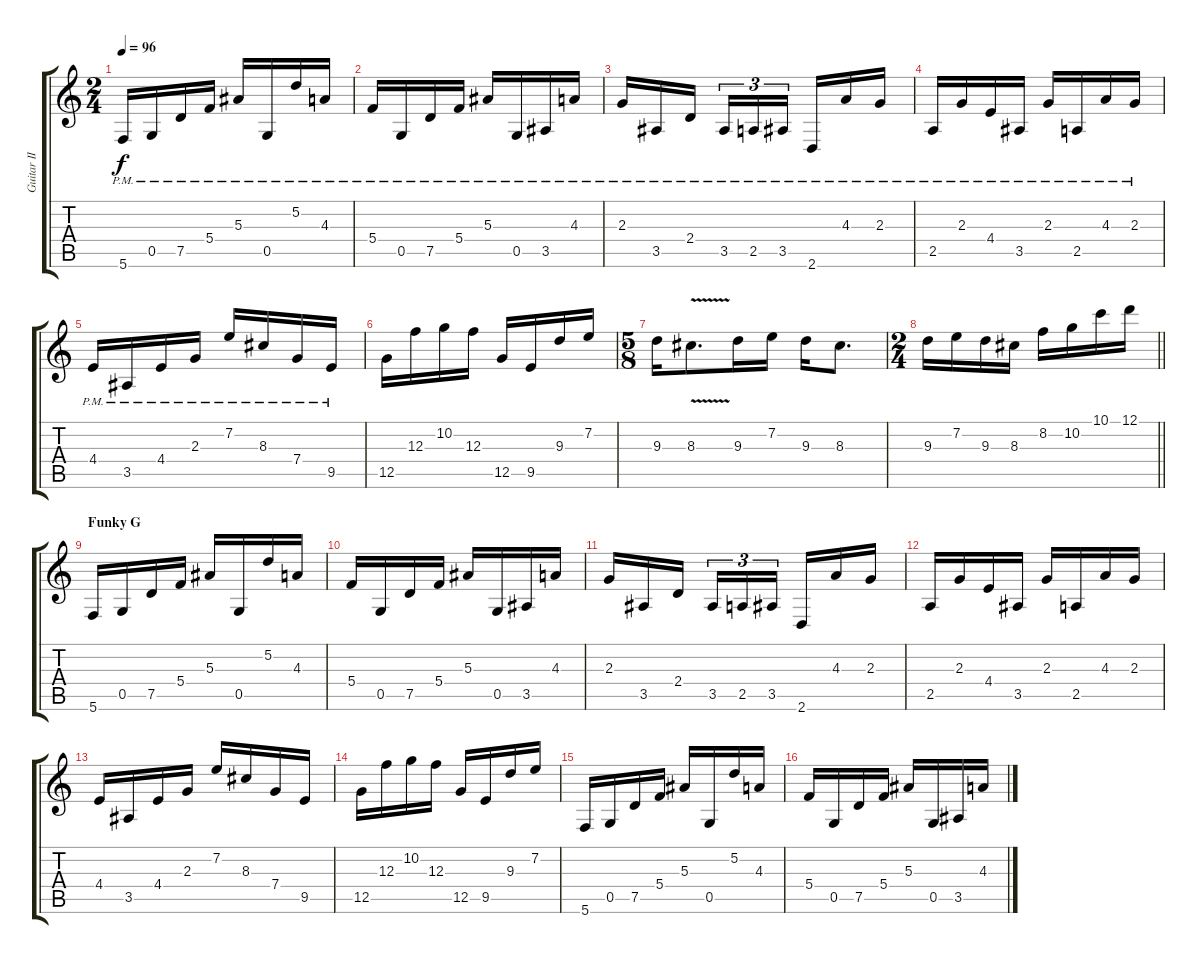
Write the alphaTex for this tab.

\track ("Guitar II" "Guitar II") {instrument distortionguitar}
\staff {score tabs}
\tuning (D4 A3 F3 C3 G2 C2) {hide}
\ts (2 4)
\tempo 96
\clef g2
\ks c
5.6{pm}.16{dy f} 0.5{pm}.16 7.5{pm}.16 5.4{pm}.16 5.3{pm}.16 0.5{pm}.16 5.2{pm}.16 4.3{pm}.16 |
5.4{pm}.16 0.5{pm}.16 7.5{pm}.16 5.4{pm}.16 5.3{pm}.16 0.5{pm}.16 3.5{pm}.16 4.3{pm}.16 |
2.3{pm}.16 3.5{pm}.16 2.4{pm}.16{beam splitsecondary} 3.5{pm}.16{tu (3 2)} 2.5{pm}.16{tu (3 2)} 3.5{pm}.16{tu (3 2) beam splitsecondary} 2.6{pm}.16 4.3{pm}.16 2.3{pm}.16 |
2.5{pm}.16 2.3{pm}.16 4.4{pm}.16 3.5{pm}.16 2.3{pm}.16 2.5{pm}.16 4.3{pm}.16 2.3{pm}.16 |
4.4{pm}.16 3.5{pm}.16 4.4{pm}.16 2.3{pm}.16 7.2{pm}.16 8.3{pm}.16 7.4{pm}.16 9.5{pm}.16 |
12.5.16 12.3.16 10.2.16 12.3.16 12.5.16 9.5.16 9.3.16 7.2.16 |
\ts (5 8)
9.3.16 8.3{v}.8{d} 9.3.16 7.2.16 9.3.16 8.3.8{d} |
\ts (2 4)
\barLineRight lightlight
9.3.16 7.2.16 9.3.16 8.3.16 8.2.16 10.2.16 10.1.16 12.1.16 |
\section ("" "Funky G")
5.6.16 0.5.16 7.5.16 5.4.16 5.3.16 0.5.16 5.2.16 4.3.16 |
5.4.16 0.5.16 7.5.16 5.4.16 5.3.16 0.5.16 3.5.16 4.3.16 |
2.3.16 3.5.16 2.4.16{beam splitsecondary} 3.5.16{tu (3 2)} 2.5.16{tu (3 2)} 3.5.16{tu (3 2) beam splitsecondary} 2.6.16 4.3.16 2.3.16 |
2.5.16 2.3.16 4.4.16 3.5.16 2.3.16 2.5.16 4.3.16 2.3.16 |
4.4.16 3.5.16 4.4.16 2.3.16 7.2.16 8.3.16 7.4.16 9.5.16 |
12.5.16 12.3.16 10.2.16 12.3.16 12.5.16 9.5.16 9.3.16 7.2.16 |
5.6.16 0.5.16 7.5.16 5.4.16 5.3.16 0.5.16 5.2.16 4.3.16 |
5.4.16 0.5.16 7.5.16 5.4.16 5.3.16 0.5.16 3.5.16 4.3.16
